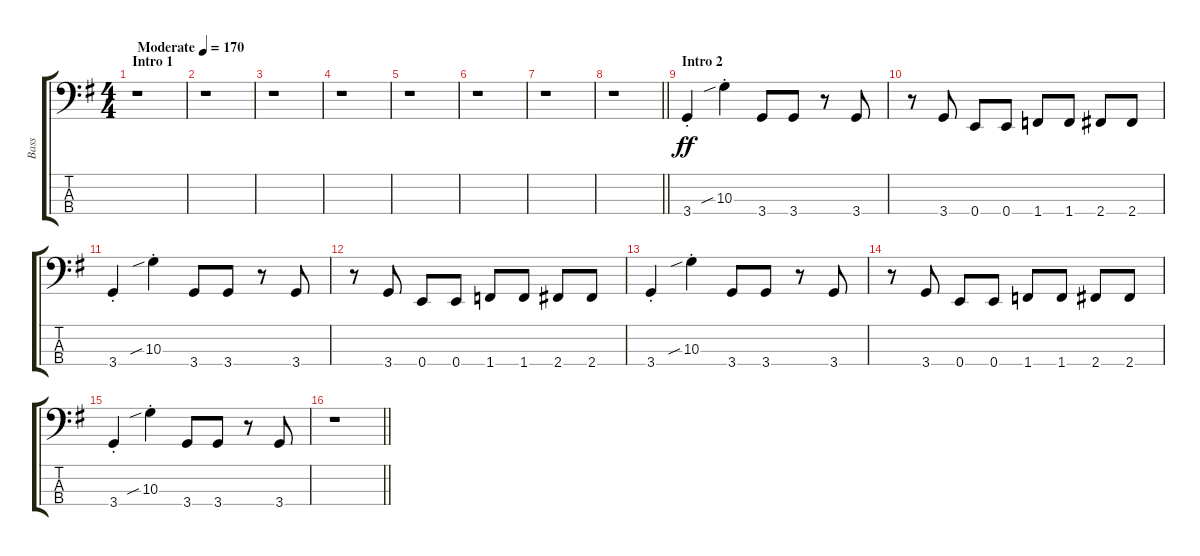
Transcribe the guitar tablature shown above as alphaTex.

\track ("Bass" "Bass") {instrument electricbasspick}
\staff {score tabs}
\tuning (G2 D2 A1 E1) {hide}
\ts (4 4)
\section ("" "Intro 1")
\tempo (170 "Moderate")
\clef f4
\ks g
r.1{dy ff instrument electricbasspick} |
r.1 |
r.1 |
r.1 |
r.1 |
r.1 |
r.1 |
\barLineRight lightlight
r.1 |
\section ("" "Intro 2")
3.4{st}.4 10.3{sib st}.4 3.4.8 3.4.8 r.8 3.4.8 |
r.8 3.4.8 0.4.8 0.4.8 1.4.8 1.4.8 2.4.8 2.4.8 |
3.4{st}.4 10.3{sib st}.4 3.4.8 3.4.8 r.8 3.4.8 |
r.8 3.4.8 0.4.8 0.4.8 1.4.8 1.4.8 2.4.8 2.4.8 |
3.4{st}.4 10.3{sib st}.4 3.4.8 3.4.8 r.8 3.4.8 |
r.8 3.4.8 0.4.8 0.4.8 1.4.8 1.4.8 2.4.8 2.4.8 |
3.4{st}.4 10.3{sib st}.4 3.4.8 3.4.8 r.8 3.4.8 |
\barLineRight lightlight
r.1
